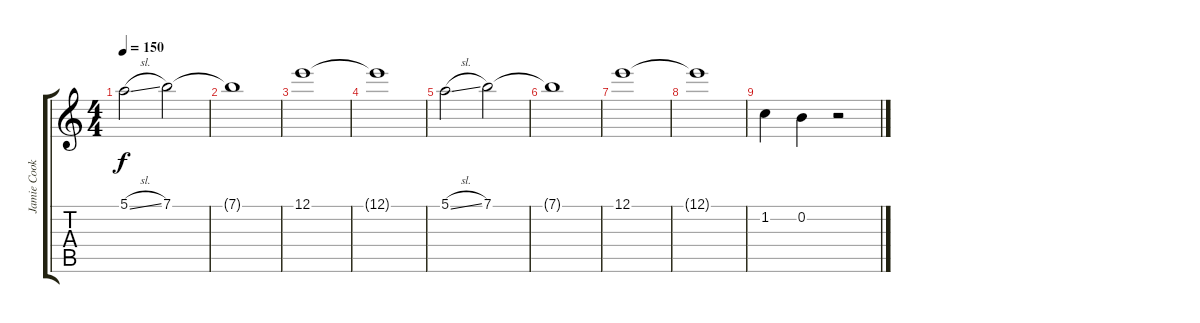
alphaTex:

\track ("Jamie Cook" "Jamie Cook") {instrument overdrivenguitar}
\staff {score tabs}
\tuning (E4 B3 G3 D3 A2 E2) {hide}
\ts (4 4)
\tempo 150
\clef g2
\ks c
5.1{sl}.2{dy f} 7.1.2 |
7.1{t}.1 |
12.1.1 |
12.1{t}.1 |
5.1{sl}.2 7.1.2 |
7.1{t}.1 |
12.1.1 |
12.1{t}.1 |
1.2.4 0.2.4 r.2
